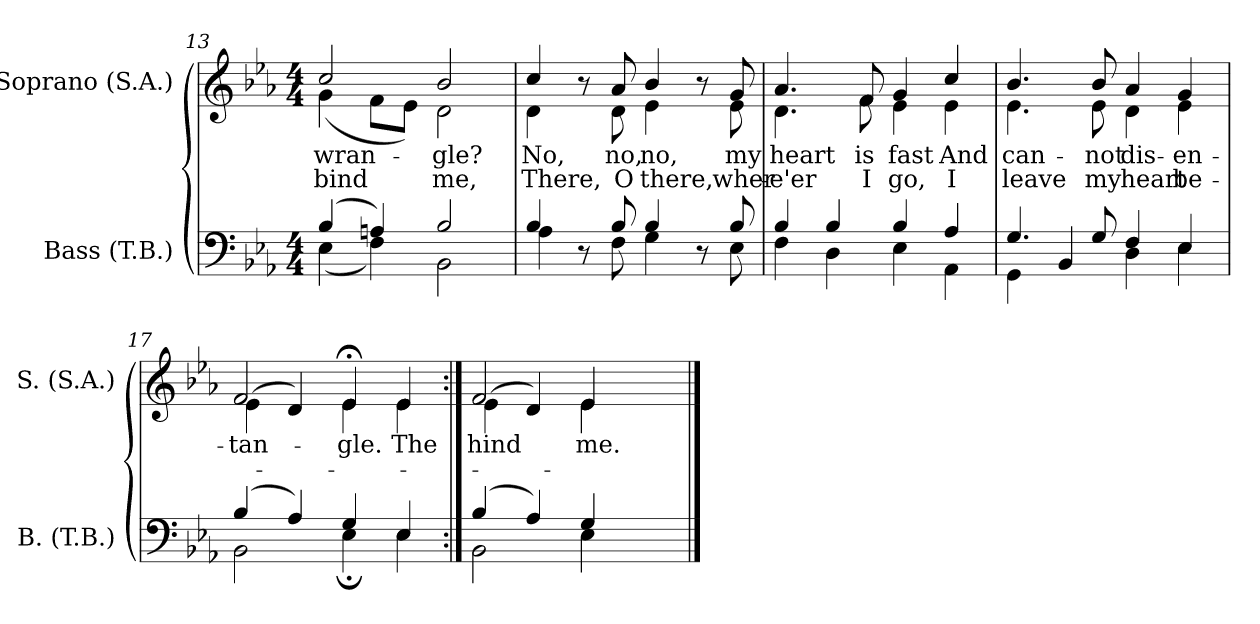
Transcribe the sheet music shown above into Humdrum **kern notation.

**kern	**kern	**text	**text
*part2	*part1	*part1	*part1
*staff2	*staff1	*staff1	*staff1
*I"Bass (T.B.)	*I"Soprano (S.A.)	*	*
*I'B. (T.B.)	*I'S. (S.A.)	*	*
!!LO:LB:g=z
*clefF4	*clefG2	*	*
*k[b-e-a-]	*k[b-e-a-]	*	*
*E-:	*E-:	*	*
*M4/4	*M4/4	*	*
=13	=13	=13	=13
*^	*	*	*
!	!	!	!LO:LY:b:color=#000000	!LO:LY:b:color=#000000
*	*	*^	*	*
(4B-i/	(4E-i\	2cci/	(4gi\	wran-	bind
4Ani/)	4Fi\)	.	8fi\L	.	.
.	.	.	8e-i\J)	.	.
!	!	!	!	!LO:LY:b:color=#000000	!LO:LY:b:color=#000000
2B-i/	2BB-i\	2b-i/	2di\	-gle?	me,
=14	=14	=14	=14	=14	=14
!	!	!	!	!LO:LY:b:color=#000000	!LO:LY:b:color=#000000
4B-i/	4A-i\	4cci/	4di\	No,	There,
8r	8ryy	8r	8ryy	.	.
!	!	!	!	!LO:LY:b:color=#000000	!LO:LY:b:color=#000000
8B-i/	8Fi\	8a-i/	8di\	no,	O
!	!	!	!	!LO:LY:b:color=#000000	!LO:LY:b:color=#000000
4B-i/	4Gi\	4b-i/	4e-i\	no,	there,
8r	8ryy	8r	8ryy	.	.
!	!	!	!	!LO:LY:b:color=#000000	!LO:LY:b:color=#000000
8B-i/	8E-i\	8gi/	8e-i\	my	wher-
=15	=15	=15	=15	=15	=15
!	!	!	!	!LO:LY:b:color=#000000	!LO:LY:b:color=#000000
4B-i/	4Fi\	4.a-i/	4.di\	heart	-e'er
4B-i/	4Di\	.	.	.	.
!	!	!	!	!LO:LY:b:color=#000000	!LO:LY:b:color=#000000
.	.	8fi/	8fi\	is	I
!	!	!	!	!LO:LY:b:color=#000000	!LO:LY:b:color=#000000
4B-i/	4E-i\	4gi/	4e-i\	fast	go,
!	!	!	!	!LO:LY:b:color=#000000	!LO:LY:b:color=#000000
4A-i/	4AA-i\	4cci/	4e-i\	And	I
=16	=16	=16	=16	=16	=16
!	!	!	!	!LO:LY:b:color=#000000	!LO:LY:b:color=#000000
4.Gi/	4GGi\	4.b-i/	4.e-i\	can-	leave
.	4BB-i/	.	.	.	.
!	!	!	!	!LO:LY:b:color=#000000	!LO:LY:b:color=#000000
8Gi/	.	8b-i/	8e-i\	-not	my
!	!	!	!	!LO:LY:b:color=#000000	!LO:LY:b:color=#000000
4Fi/	4Di\	4a-i/	4di\	dis-	heart
!	!	!	!	!LO:LY:b:color=#000000	!LO:LY:b:color=#000000
4E-i/	4E-i\	4gi/	4e-i\	-en-	be-
=17	=17	=17	=17	=17	=17
!	!	!	!	!LO:LY:b:color=#000000	!
(4B-i/	2BB-i\	2fi/	(4e-i\	-tan-	.
4A-i/)	.	.	4di/)	.	.
!	!	!	!	!LO:LY:b:color=#000000	!
4Gi/	4E-;i\	4e-;i/	4e-i\	-gle.	.
!	!	!	!	!LO:LY:b:color=#000000	!
4E-i/	4E-i\	4e-i/	4e-i\	The	.
=18:|!	=18:|!	=18:|!	=18:|!	=18:|!	=18:|!
!	!	!	!	!LO:LY:b:color=#000000	!
(4B-i/	2BB-i\	2fi/	(4e-i\	-hind	.
4A-i/)	.	.	4di/)	.	.
!	!	!	!	!LO:LY:b:color=#000000	!
4Gi/	4E-i\	4e-i/	4e-i\	me.	.
4ryy	4ryy	4ryy	4ryy	.	.
*v	*v	*	*	*	*
*	*v	*v	*	*
==	==	==	==
*-	*-	*-	*-
